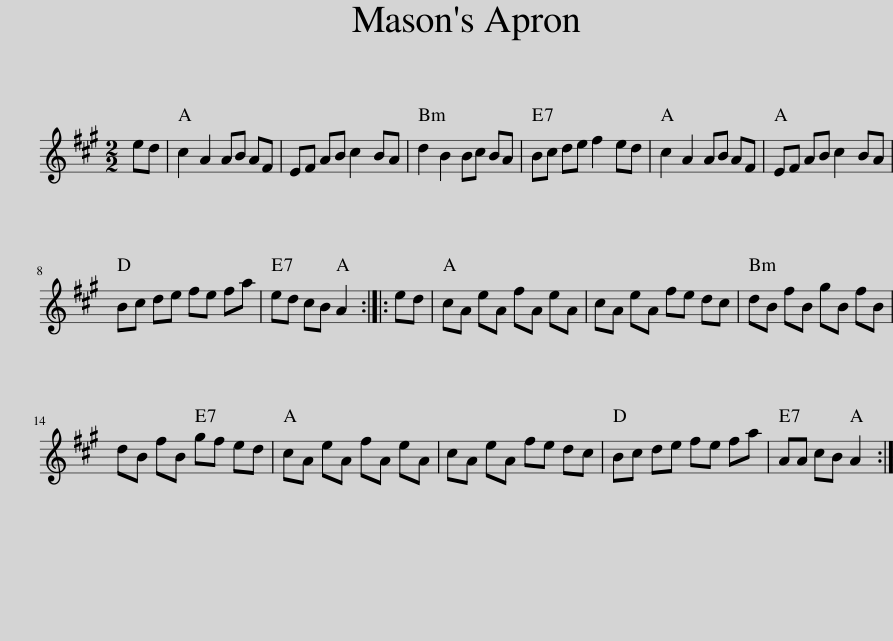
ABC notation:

X:1
L:1/8
M:2/2
I:linebreak $
K:A
V:1 treble
V:1
 ed | c2 A2 AB AF | EF AB c2 BA | d2 B2 Bc BA | Bc de f2 ed | %5
 c2 A2 AB AF | EF AB c2 BA |$ Bc de fe fa | ed cB A2 :: ed | %10
 cA eA fA eA | cA eA fe dc | dB fB gB fB |$ dB fB gf ed | cA eA fA eA | %15
 cA eA fe dc | Bc de fe fa | AA cB A2 :| %18
